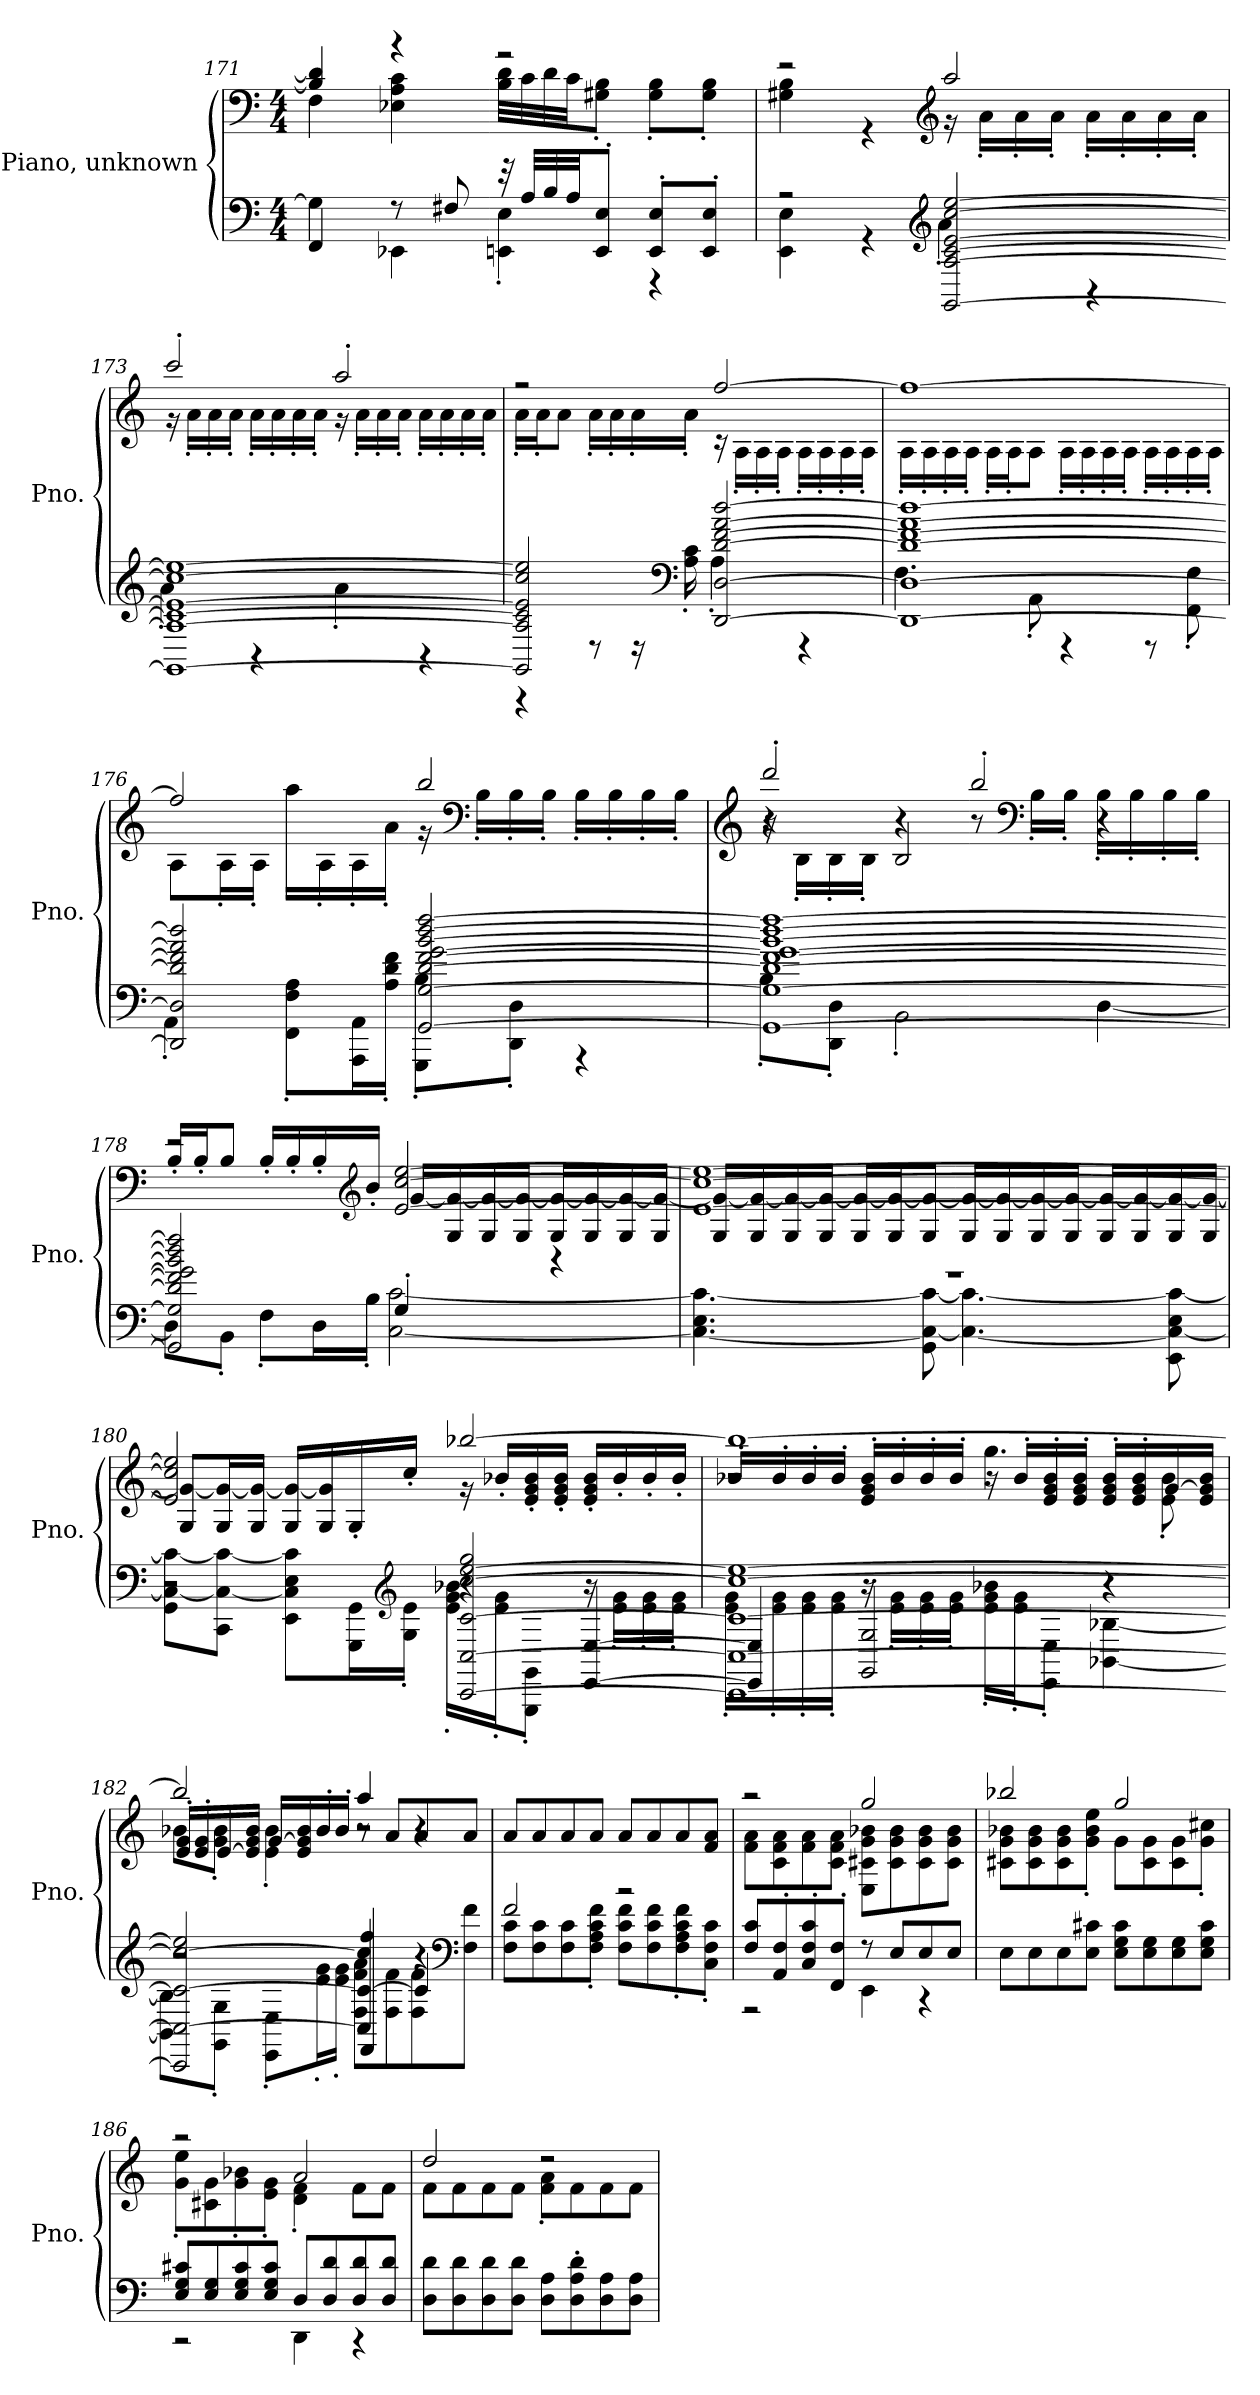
**kern	**kern
*part1	*part1
*staff2	*staff1
*I"Piano, unknown	*
*I'Pno.	*
!!LO:LB:g=z
*clefF4	*clefF4
*k[]	*k[]
*M4/4	*M4/4
=171	=171
*^	*^
4FF/	4G#\]	4B/] 4d/]	4F\
8r	4EE-X\	4r	4E-X\ 4A\ 4c\
8F#X/	.	.	.
32r	4EEn\' 4E\'	2r	32B\ 32d\LLL
32A/LLL	.	.	32c\
32B/	.	.	32d\
32A/JJ	.	.	32c\JJ
8EE/' 8E/'J	.	.	8G#X\' 8B\'J
8EE/' 8E/'L	4r	.	8G#\' 8B\'L
8EE/' 8E/'J	.	.	8G#\' 8B\'J
=172	=172	=172	=172
2r	4EE\ 4E\	2r	4G#X\ 4B\
.	4r	.	4r
*clefG2	*	*clefG2	*
[2GG/ [2A/ [2c/ [2e/ [2cc/ [2ee/	4a'\	2aa/	16r
.	.	.	16a'\LL
.	.	.	16a'\
.	.	.	16a'\JJ
.	4r	.	16a'\LL
.	.	.	16a'\
.	.	.	16a'\
.	.	.	16a'\JJ
=173	=173	=173	=173
1GG_ 1A_ 1c_ 1e_ 1cc_ 1ee_	4a'\	2ccc'/	16r
.	.	.	16a'\LL
.	.	.	16a'\
.	.	.	16a'\JJ
.	4r	.	16a'\LL
.	.	.	16a'\
.	.	.	16a'\
.	.	.	16a'\JJ
.	4a'\	2aa'/	16r
.	.	.	16a'\LL
.	.	.	16a'\
.	.	.	16a'\JJ
.	4r	.	16a'\LL
.	.	.	16a'\
.	.	.	16a'\
.	.	.	16a'\JJ
!!LO:PB:g=z	!!
=174	=174	=174	=174
2GG/] 2A/] 2c/] 2e/] 2cc/] 2ee/]	4r	2r	16a'\LL
.	.	.	16a'\J
.	.	.	8a\J
.	8r	.	16a'\LL
.	.	.	16a'\
.	16r	.	16a'\
*clefF4	*	*	*
.	16A\' 16c\'	.	16a'\JJ
[2DD/ [2D/ [2d/ [2f/ [2a/ [2dd/	4A'\	[2ff/	16r
.	.	.	16A'\LL
.	.	.	16A'\
.	.	.	16A'\JJ
.	4r	.	16A'\LL
.	.	.	16A'\
.	.	.	16A'\
.	.	.	16A'\JJ
=175	=175	=175	=175
1DD_ 1D_ 1d_ 1f_ 1a_ 1dd_	4.F\	1ff_	16A'\LL
.	.	.	16A'\
.	.	.	16A'\
.	.	.	16A'\JJ
.	.	.	16A'\LL
.	.	.	16A'\J
.	8AA'\	.	8A\J
.	4r	.	16A'\LL
.	.	.	16A'\
.	.	.	16A'\
.	.	.	16A'\JJ
.	8r	.	16A'\LL
.	.	.	16A'\
.	8FF\' 8F\'	.	16A'\
.	.	.	16A'\JJ
!!LO:LB:g=z	!!
=176	=176	=176	=176
2DD/] 2D/] 2d/] 2f/] 2a/] 2dd/]	4AA'\	2ff/]	8A\L
.	.	.	16A'\L
.	.	.	16A'\JJ
.	8FF\' 8F\' 8A\'L	.	16aa\LL
.	.	.	16A'\
.	16AAA\ 16AA\L	.	16A'\
.	16A\' 16d\' 16f\'JJ	.	16a'\JJ
[2GG/ [2G/ [2d/ [2f/ [2g/ [2b/ [2dd/ [2ff/	8GGG\' 8B\'L	2bb/	16r
*	*	*clefF4	*
.	.	.	16B'\LL
.	8DD\' 8D\'J	.	16B'\
.	.	.	16B'\JJ
.	4r	.	16B'\LL
.	.	.	16B'\
.	.	.	16B'\
.	.	.	16B'\JJ
*	*	*v	*v
=177	=177	=177
*	*	*clefG2
*	*	*^
*	*	*	*^
1GG_ 1G_ 1d_ 1f_ 1g_ 1b_ 1dd_ 1ff_	8B'\L	2ddd'/	16r	4r
.	.	.	16B'\LL	.
.	8DD\' 8D\'J	.	16B'\	.
.	.	.	16B'\JJ	.
.	2BB'\	.	4r	2B/
.	.	2bb'/	8r	.
*	*	*clefF4	*	*
.	.	.	16B'\LL	.
.	.	.	16B'\JJ	.
.	[4D\	.	16B'\LL	4r
.	.	.	16B'\	.
.	.	.	16B'\	.
.	.	.	16B'\JJ	.
*	*	*	*v	*v
!!LO:LB:g=z
=178	=178	=178	=178
2GG/] 2G/] 2d/] 2f/] 2g/] 2b/] 2dd/] 2ff/]	8D\L]	2r	16B'/LL
.	.	.	16B'/J
.	8BB'\J	.	8B/J
.	8F'\L	.	16B'/LL
.	.	.	16B'/
.	16D\L	.	16B'/
*	*	*clefG2	*
.	16B'\JJ	.	16b'/JJ
4G'/	[2C\ [2c\	[2e/ [2cc/ [2ee/	[16g/LL
.	.	.	16G/ 16g/_
.	.	.	16G/ 16g/_
.	.	.	16G/ 16g/_JJ
4r	.	.	16G/ 16g/_LL
.	.	.	16G/ 16g/_
.	.	.	16G/ 16g/_
.	.	.	16G/ 16g/_JJ
=179	=179	=179	=179
1r	4.C\_ 4.E\ 4.c\_	1e_ 1cc_ 1ee_	16G/ 16g/_LL
.	.	.	16G/ 16g/_
.	.	.	16G/ 16g/_
.	.	.	16G/ 16g/_JJ
.	.	.	16G/ 16g/_LL
.	.	.	16G/ 16g/_J
.	8GG\ 8C\_ 8c\_	.	8G/ 8g/_J
.	4.C\_ 4.c\_	.	16G/ 16g/_LL
.	.	.	16G/ 16g/_
.	.	.	16G/ 16g/_
.	.	.	16G/ 16g/_JJ
.	.	.	16G/ 16g/_LL
.	.	.	16G/ 16g/_
.	8EE\ 8C\_ 8E\ 8c\_	.	16G/ 16g/_
.	.	.	16G/ 16g/_JJ
!!LO:LB:g=z	!!
=180	=180	=180	=180
*	*^	*	*
2r	8GG\ 8C\_ 8c\_L	2r	2e/] 2cc/] 2ee/]	8G/ 8g/_L
.	8CC\ 8C\_ 8c\_J	.	.	16G/ 16g/_L
.	.	.	.	16G/ 16g/_JJ
.	8EE\ 8C\] 8E\ 8c\]L	.	.	16G/ 16g/_LL
.	.	.	.	16G/ 16g/]
.	16GGG\ 16GG\L	.	.	16G'/
*clefG2	*	*	*	*
.	16G\' 16e\'JJ	.	.	16cc'/JJ
[2CC/ [2C/ [2c/ [2cc/ [2ee/ 2gg/	16e\' 16g\' 16b-X\'LL	4r	[2bb-X/	16r
.	16e\' 16g\'J	.	.	16b-X'/LL
.	8GGG\' 8GG\'J	.	.	16e/' 16g/' 16b-/'
.	.	.	.	16e/' 16g/' 16b-/'JJ
.	16r	[4EE/ [4E/	.	16e/' 16g/' 16b-/'LL
.	16e\' 16g\'LL	.	.	16b-'/
.	16e\' 16g\'	.	.	16b-'/
.	16e\' 16g\'JJ	.	.	16b-'/JJ
=181	=181	=181	=181	=181
*	*	*	*	*^
1CC_ 1C_ 1c_ 1cc_ 1ee_	16e\' 16g\'LL	4EE/] 4E/]	1bb-_	2r	16b-X'/LL
.	16e\' 16g\'	.	.	.	16b-'/
.	16e\' 16g\'	.	.	.	16b-'/
.	16e\' 16g\'JJ	.	.	.	16b-'/JJ
.	16r	2GG/' 2G/'	.	.	16e/' 16g/' 16b-/'LL
.	16e\' 16g\'LL	.	.	.	16b-'/
.	16e\' 16g\'	.	.	.	16b-'/
.	16e\' 16g\'JJ	.	.	.	16b-'/JJ
.	16e\' 16g\' 16b-X\'LL	.	.	4.gg\	16r
.	16e\' 16g\'J	.	.	.	16b-'/LL
.	8EE\' 8E\'J	.	.	.	16e/' 16g/' 16b-/'
.	.	.	.	.	16e/' 16g/' 16b-/'JJ
.	[4BB-X\ [4B-X\	4r	.	.	16e/' 16g/' 16b-/'LL
.	.	.	.	.	16e/' 16g/' 16b-/'
.	.	.	.	8e\' 8b-\'	[16g/
.	.	.	.	.	16e/ 16g/] 16b-/JJ
!!LO:LB:g=z	!!	!!
=182	=182	=182	=182	=182	=182
2CC/] 2C/_ 2c/_ 2cc/_ 2ee/]	8BB-\] 8B-\]L	2r	2bb-/]	8b-X\L	16e/' 16g/'LL
.	.	.	.	.	16e/' 16g/'
.	8GG\' 8G\'J	.	.	8g\' 8b-\'J	[16e/
.	.	.	.	.	16e/] 16g/ 16b-/JJ
.	8EE\' 8E\'L	.	.	4e\' 4b-\'	[16g/LL
.	.	.	.	.	16e/ 16g/] 16b-/
.	16e\' 16g\'L	.	.	.	16b-'/
.	16e\' 16g\'JJ	.	.	.	16b-'/JJ
4C/] 4c/_ 4cc/]	8F\ 8f\ 8a\L	4FF/ 4ff/	4aa/	2r	8r
.	8F\ 8f\	.	.	.	8a/L
4c/]	8F\ 8f\	4r	4r	.	8a/
*clefF4	*	*	*	*	*
.	8F\ 8f\J	.	.	.	8a/J
*	*v	*v	*	*	*
*	*	*v	*v	*v
=183	=183	=183
2f/	8F\ 8c\L	8a/L
.	8F\ 8c\	8a/
.	8F\ 8c\	8a/
.	8F\' 8A\' 8c\' 8f\'J	8a/J
2r	8F\ 8c\ 8f\L	8a/L
.	8F\ 8c\ 8f\	8a/
.	8F\' 8A\' 8c\' 8f\'	8a/
.	8C\' 8F\' 8c\'J	8f/ 8a/J
=184	=184	=184
*	*	*^
8F/ 8c/L	2r	2r	8f\ 8a\L
8AA/' 8F/'	.	.	8c\ 8f\ 8a\
8C/' 8F/' 8c/'	.	.	8f\ 8a\
8FF/' 8F/'J	.	.	8c\ 8f\ 8a\J
8r	4EE\	2gg/	8E\ 8c#X\ 8g\ 8b-X\L
8E/L	.	.	8c#\ 8g\ 8b-\
8E/	4r	.	8c#\ 8g\ 8b-\
8E/J	.	.	8c#\ 8g\ 8b-\J
*v	*v	*	*
!!LO:LB:g=z	!!
=185	=185	=185
8E\L	2bb-X/	8c#X\ 8g\ 8b-X\L
8E\	.	8c#\ 8g\ 8b-\
8E\	.	8c#\ 8g\ 8b-\
8E\ 8c#X\J	.	8g\' 8b-\' 8ee\'J
8E\ 8G\ 8c#\L	2gg/	8g\L
8E\ 8G\	.	8c#\ 8g\
8E\ 8G\	.	8c#\ 8g\
8E\ 8G\ 8c#\J	.	8g\' 8cc#X\'J
=186	=186	=186
*^	*	*
8E/ 8G/ 8c#X/L	2r	2r	8g\' 8ee\'L
8E/ 8G/	.	.	8c#X\ 8g\
8E/ 8G/ 8c#/	.	.	8g\' 8b-X\'
8E/ 8G/ 8c#/J	.	.	8e\' 8g\'J
8D/L	4DD\	2a/	4d\' 4f\'
8D/ 8d/	.	.	.
8D/ 8d/	4r	.	8f\L
8D/ 8d/J	.	.	8f\J
*v	*v	*	*
=187	=187	=187
8D\ 8d\L	2dd/	8f\L
8D\ 8d\	.	8f\
8D\ 8d\	.	8f\
8D\ 8d\J	.	8f\J
8D\ 8A\L	2r	8f\' 8a\'L
8D\' 8A\' 8d\'	.	8f\
8D\ 8A\	.	8f\
8D\ 8A\J	.	8f\J
*	*v	*v
=	=
*-	*-
